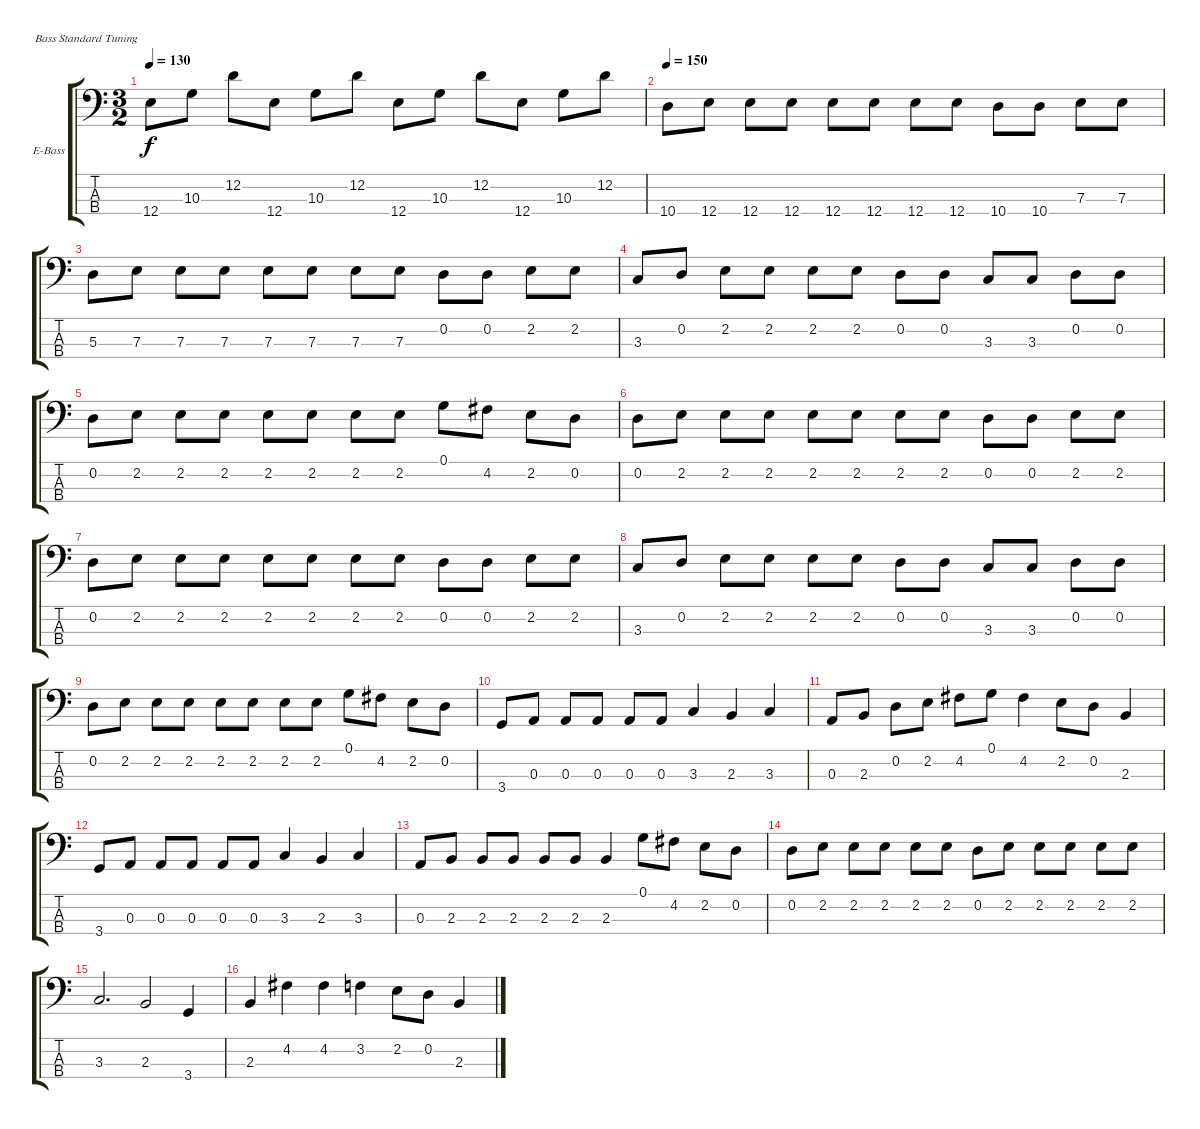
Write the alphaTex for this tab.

\bracketExtendMode groupsimilarinstruments
\firstSystemTrackNameOrientation horizontal
\otherSystemsTrackNameOrientation horizontal
\track ("Бас 2" "E-Bass") {instrument electricbassfinger}
\staff {score tabs}
\tuning (G2 D2 A1 E1)
\ts (3 2)
\tempo 130
\clef f4
\ks c
12.4.8{dy f} 10.3.8 12.2.8 12.4.8 10.3.8 12.2.8 12.4.8 10.3.8 12.2.8 12.4.8 10.3.8 12.2.8 |
\tempo 150
10.4.8 12.4.8 12.4.8 12.4.8 12.4.8 12.4.8 12.4.8 12.4.8 10.4.8 10.4.8 7.3.8 7.3.8 |
5.3.8 7.3.8 7.3.8 7.3.8 7.3.8 7.3.8 7.3.8 7.3.8 0.2.8 0.2.8 2.2.8 2.2.8 |
3.3.8 0.2.8 2.2.8 2.2.8 2.2.8 2.2.8 0.2.8 0.2.8 3.3.8 3.3.8 0.2.8 0.2.8 |
0.2.8 2.2.8 2.2.8 2.2.8 2.2.8 2.2.8 2.2.8 2.2.8 0.1.8 4.2.8 2.2.8 0.2.8 |
0.2.8 2.2.8 2.2.8 2.2.8 2.2.8 2.2.8 2.2.8 2.2.8 0.2.8 0.2.8 2.2.8 2.2.8 |
0.2.8 2.2.8 2.2.8 2.2.8 2.2.8 2.2.8 2.2.8 2.2.8 0.2.8 0.2.8 2.2.8 2.2.8 |
3.3.8 0.2.8 2.2.8 2.2.8 2.2.8 2.2.8 0.2.8 0.2.8 3.3.8 3.3.8 0.2.8 0.2.8 |
0.2.8 2.2.8 2.2.8 2.2.8 2.2.8 2.2.8 2.2.8 2.2.8 0.1.8 4.2.8 2.2.8 0.2.8 |
3.4.8 0.3.8 0.3.8 0.3.8 0.3.8 0.3.8 3.3.4 2.3.4 3.3.4 |
0.3.8 2.3.8 0.2.8 2.2.8 4.2.8 0.1.8 4.2.4 2.2.8 0.2.8 2.3.4 |
3.4.8 0.3.8 0.3.8 0.3.8 0.3.8 0.3.8 3.3.4 2.3.4 3.3.4 |
0.3.8 2.3.8 2.3.8 2.3.8 2.3.8 2.3.8 2.3.4 0.1.8 4.2.8 2.2.8 0.2.8 |
0.2.8 2.2.8 2.2.8 2.2.8 2.2.8 2.2.8 0.2.8 2.2.8 2.2.8 2.2.8 2.2.8 2.2.8 |
3.3.2{d} 2.3.2 3.4.4 |
2.3.4 4.2.4 4.2.4 3.2.4 2.2.8 0.2.8 2.3.4
